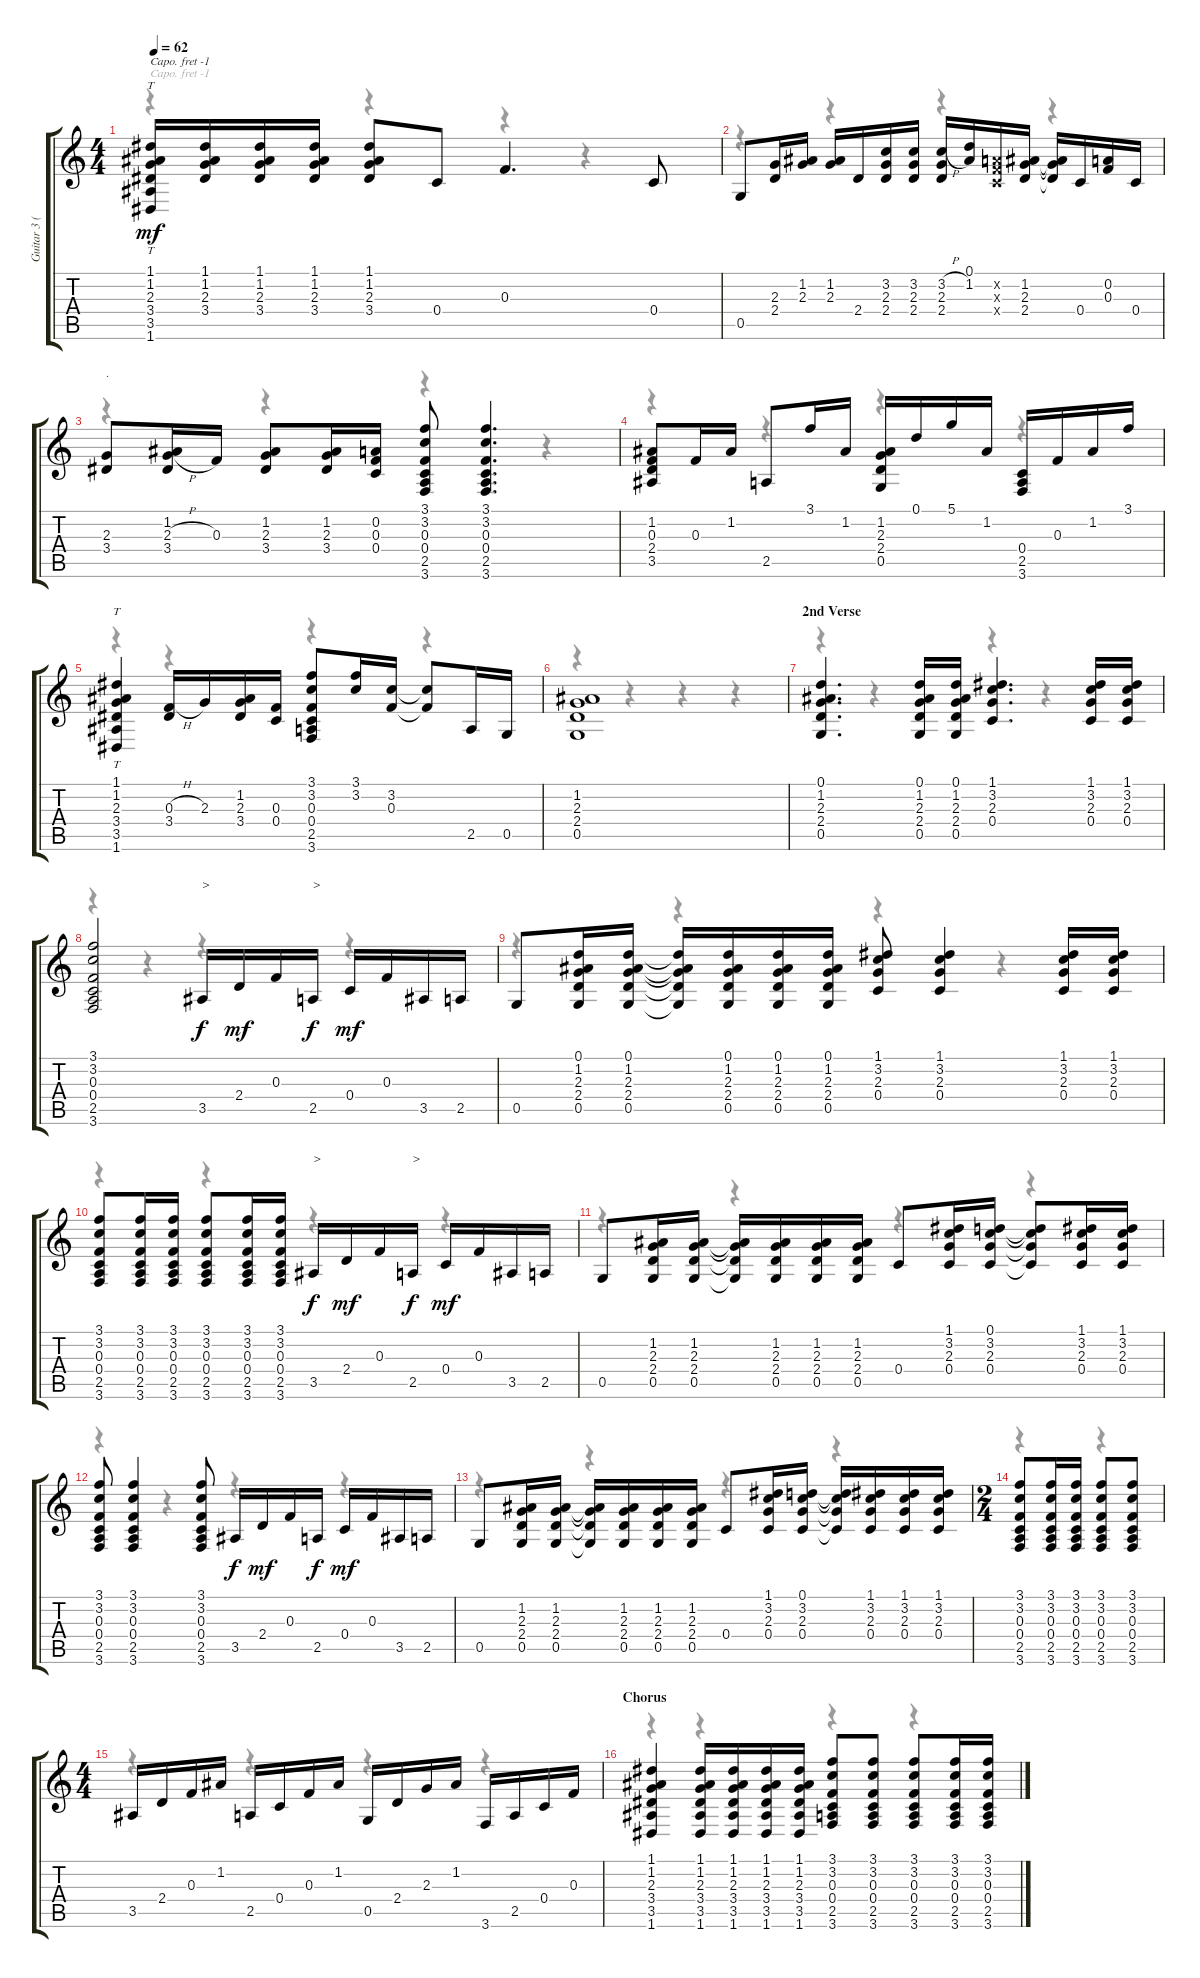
\track ("Guitar 3 (Izzy)" "Guitar 3 (") {instrument electricguitarclean}
\staff {score tabs}
\capo -1
\tuning (Eb4 Bb3 Gb3 Db3 Ab2 Eb2) {hide}
\voice
\ts (4 4)
\tempo 62
\clef g2
\ks c
(1.1 1.2 2.3 3.4 3.5 1.6).16{tt dy mf} (1.1 1.2 2.3 3.4).16 (1.1 1.2 2.3 3.4).16 (1.1 1.2 2.3 3.4).16 (1.1 1.2 2.3 3.4).8 0.4.8 0.3.4{d} 0.4.8 |
0.5.8 (2.3 2.4).16 (1.2 2.3).16 (1.2 2.3).16 2.4.16 (3.2 2.3 2.4).16 (3.2 2.3 2.4).16 (3.2{h} 2.3 2.4).16 (0.1 1.2).16 (0.2{x} 0.3{x} 0.4{x}).16 (1.2 2.3 2.4).16 (1.2{t} 2.3{t} 2.4{t}).16 0.4.16 (0.2 0.3).16 0.4.16 |
(2.3 3.4).8{txt "."} (1.2 2.3{h} 3.4).16 0.3.16 (1.2 2.3 3.4).8 (1.2 2.3 3.4).16 (0.2 0.3 0.4).16 (3.1 3.2 0.3 0.4 2.5 3.6).8 (3.1 3.2 0.3 0.4 2.5 3.6).4{d} |
(1.2 0.3 2.4 3.5).8 0.3.16 1.2.16 2.5.8 3.1.16 1.2.16 (1.2 2.3 2.4 0.5).16 0.1.16 5.1.16 1.2.16 (0.4 2.5 3.6).16 0.3.16 1.2.16 3.1.16 |
(1.1 1.2 2.3 3.4 3.5 1.6).4{tt} (0.3{h} 3.4).16 2.3.16 (1.2 2.3 3.4).16 (0.3 0.4).16 (3.1 3.2 0.3 0.4 2.5 3.6).8 (3.1 3.2).16 (3.2 0.3).16 (3.2{t} 0.3{t}).8 2.5.16 0.5.16 |
(1.2 2.3 2.4 0.5).1 |
\section ("" "2nd Verse")
(0.1 1.2 2.3 2.4 0.5).4{d} (0.1 1.2 2.3 2.4 0.5).16 (0.1 1.2 2.3 2.4 0.5).16 (1.1 3.2 2.3 0.4).4{d} (1.1 3.2 2.3 0.4).16 (1.1 3.2 2.3 0.4).16 |
(3.1 3.2 0.3 0.4 2.5 3.6).2 3.5.16{txt ">" dy f} 2.4.16{dy mf} 0.3.16 2.5.16{txt ">" dy f} 0.4.16{dy mf} 0.3.16 3.5.16 2.5.16 |
0.5.8 (0.1 1.2 2.3 2.4 0.5).16 (0.1 1.2 2.3 2.4 0.5).16 (0.1{t} 1.2{t} 2.3{t} 2.4{t} 0.5{t}).16 (0.1 1.2 2.3 2.4 0.5).16 (0.1 1.2 2.3 2.4 0.5).16 (0.1 1.2 2.3 2.4 0.5).16 (1.1 3.2 2.3 0.4).8 (1.1 3.2 2.3 0.4).4 (1.1 3.2 2.3 0.4).16 (1.1 3.2 2.3 0.4).16 |
(3.1 3.2 0.3 0.4 2.5 3.6).8 (3.1 3.2 0.3 0.4 2.5 3.6).16 (3.1 3.2 0.3 0.4 2.5 3.6).16 (3.1 3.2 0.3 0.4 2.5 3.6).8 (3.1 3.2 0.3 0.4 2.5 3.6).16 (3.1 3.2 0.3 0.4 2.5 3.6).16 3.5.16{txt ">" dy f} 2.4.16{dy mf} 0.3.16 2.5.16{txt ">" dy f} 0.4.16{dy mf} 0.3.16 3.5.16 2.5.16 |
0.5.8 (1.2 2.3 2.4 0.5).16 (1.2 2.3 2.4 0.5).16 (1.2{t} 2.3{t} 2.4{t} 0.5{t}).16 (1.2 2.3 2.4 0.5).16 (1.2 2.3 2.4 0.5).16 (1.2 2.3 2.4 0.5).16 0.4.8 (1.1 3.2 2.3 0.4).16 (0.1 3.2 2.3 0.4).16 (0.1{t} 3.2{t} 2.3{t} 0.4{t}).8 (1.1 3.2 2.3 0.4).16 (1.1 3.2 2.3 0.4).16 |
(3.1 3.2 0.3 0.4 2.5 3.6).8 (3.1 3.2 0.3 0.4 2.5 3.6).4 (3.1 3.2 0.3 0.4 2.5 3.6).8 3.5.16{dy f} 2.4.16{dy mf} 0.3.16 2.5.16{dy f} 0.4.16{dy mf} 0.3.16 3.5.16 2.5.16 |
0.5.8 (1.2 2.3 2.4 0.5).16 (1.2 2.3 2.4 0.5).16 (1.2{t} 2.3{t} 2.4{t} 0.5{t}).16 (1.2 2.3 2.4 0.5).16 (1.2 2.3 2.4 0.5).16 (1.2 2.3 2.4 0.5).16 0.4.8 (1.1 3.2 2.3 0.4).16 (0.1 3.2 2.3 0.4).16 (0.1{t} 3.2{t} 2.3{t} 0.4{t}).16 (1.1 3.2 2.3 0.4).16 (1.1 3.2 2.3 0.4).16 (1.1 3.2 2.3 0.4).16 |
\ts (2 4)
(3.1 3.2 0.3 0.4 2.5 3.6).8 (3.1 3.2 0.3 0.4 2.5 3.6).16 (3.1 3.2 0.3 0.4 2.5 3.6).16 (3.1 3.2 0.3 0.4 2.5 3.6).8 (3.1 3.2 0.3 0.4 2.5 3.6).8 |
\ts (4 4)
3.5.16 2.4.16 0.3.16 1.2.16 2.5.16 0.4.16 0.3.16 1.2.16 0.5.16 2.4.16 2.3.16 1.2.16 3.6.16 2.5.16 0.4.16 0.3.16 |
\section ("" "Chorus")
(1.1 1.2 2.3 3.4 3.5 1.6).4 (1.1 1.2 2.3 3.4 3.5 1.6).16 (1.1 1.2 2.3 3.4 3.5 1.6).16 (1.1 1.2 2.3 3.4 3.5 1.6).16 (1.1 1.2 2.3 3.4 3.5 1.6).16 (3.1 3.2 0.3 0.4 2.5 3.6).8 (3.1 3.2 0.3 0.4 2.5 3.6).8 (3.1 3.2 0.3 0.4 2.5 3.6).8 (3.1 3.2 0.3 0.4 2.5 3.6).16 (3.1 3.2 0.3 0.4 2.5 3.6).16
\voice
\clef g2
\ottava regular
\simile none
\ks c
r.4{dy f} r.4 r.4 r.4 |
r.4 r.4 r.4 r.4 |
r.4 r.4 r.4 r.4 |
r.4 r.4 r.4 r.4 |
r.4 r.4 r.4 r.4 |
r.4 r.4 r.4 r.4 |
r.4 r.4 r.4 r.4 |
r.4 r.4 r.4 r.4 |
r.4 r.4 r.4 r.4 |
r.4 r.4 r.4 r.4 |
r.4 r.4 r.4 r.4 |
r.4 r.4 r.4 r.4 |
r.4 r.4 r.4 r.4 |
r.4 r.4 |
r.4 r.4 r.4 r.4 |
r.4 r.4 r.4 r.4
